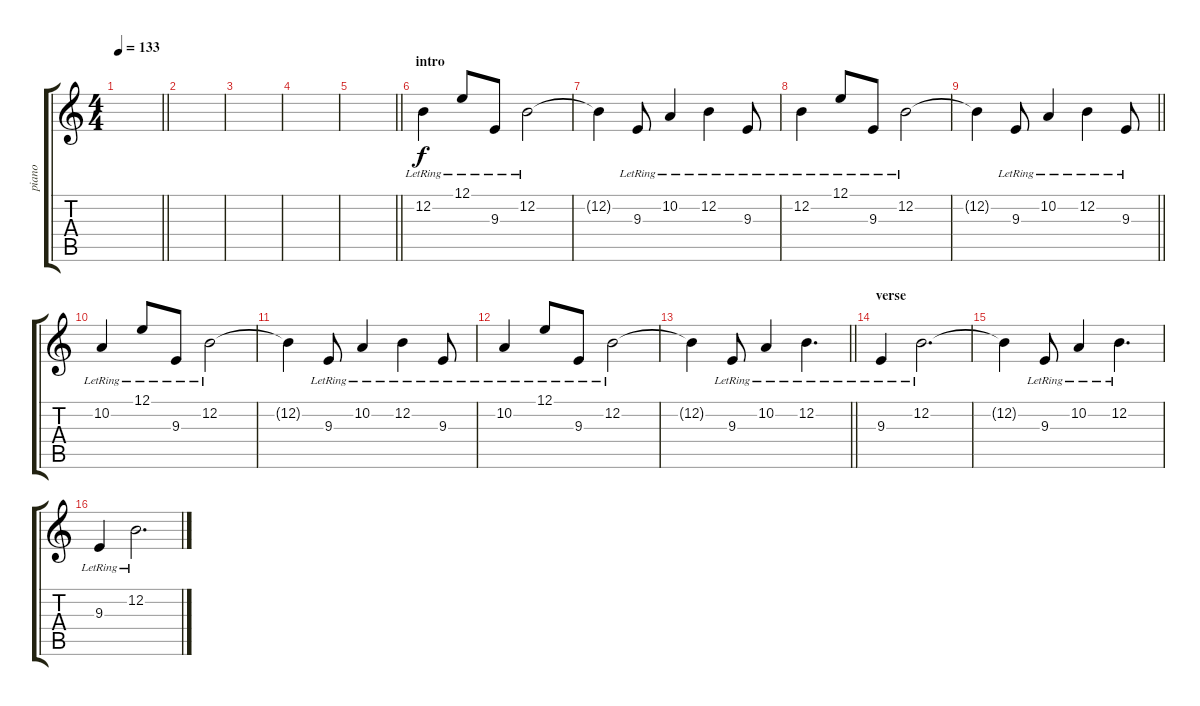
\track ("piano" "piano") {instrument brightacousticpiano}
\staff {score tabs}
\tuning (E4 B3 G3 D3 A2 E2) {hide}
\ts (4 4)
\tempo 133
\clef g2
\barLineRight lightlight
\ks c
|
|
|
|
\barLineRight lightlight
|
\section ("" "intro")
12.2{lr}.4 12.1{lr}.8 9.3{lr}.8 12.2{lr}.2 |
12.2{t}.4 9.3{lr}.8 10.2{lr}.4 12.2{lr}.4 9.3{lr}.8 |
12.2{lr}.4 12.1{lr}.8 9.3{lr}.8 12.2{lr}.2 |
\barLineRight lightlight
12.2{t}.4 9.3{lr}.8 10.2{lr}.4 12.2{lr}.4 9.3{lr}.8 |
10.2{lr}.4 12.1{lr}.8 9.3{lr}.8 12.2{lr}.2 |
12.2{t}.4 9.3{lr}.8 10.2{lr}.4 12.2{lr}.4 9.3{lr}.8 |
10.2{lr}.4 12.1{lr}.8 9.3{lr}.8 12.2{lr}.2 |
\barLineRight lightlight
12.2{t}.4 9.3{lr}.8 10.2{lr}.4 12.2{lr}.4{d} |
\section ("" "verse")
9.3{lr}.4 12.2{lr}.2{d} |
12.2{t}.4 9.3{lr}.8 10.2{lr}.4 12.2{lr}.4{d} |
9.3{lr}.4 12.2{lr}.2{d}
